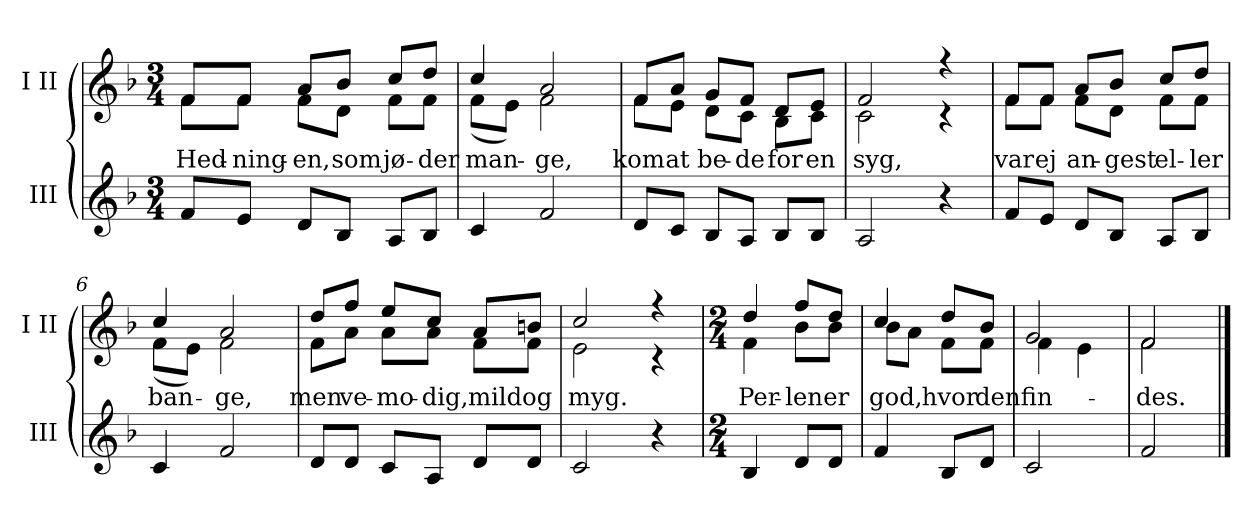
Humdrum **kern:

**kern	**kern	**text
*part2	*part1	*part1
*staff2	*staff1	*staff1
*I"III	*I"I II	*
*I'III	*I'I II	*
*clefG2	*clefG2	*
*k[b-]	*k[b-]	*
*M3/4	*M3/4	*
=1	=1	=1
!	!	!LO:LY:b
*	*^	*
8f/L	8f/L	8f\L	Hed-
!	!	!	!LO:LY:b
8e/J	8f/J	8f\J	-ning-
!	!	!	!LO:LY:b
8d/L	8a/L	8f\L	-en,
!	!	!	!LO:LY:b
8B-/J	8b-/J	8d\J	som
!	!	!	!LO:LY:b
8A/L	8cc/L	8f\L	jø-
!	!	!	!LO:LY:b
8B-/J	8dd/J	8f\J	-der
=2	=2	=2	=2
!	!	!	!LO:LY:b
4c/	4cc/	(<8f\L	man-
.	.	8e\J)	.
!	!	!	!LO:LY:b
2f/	2a/	2f\	-ge,
=3	=3	=3	=3
!	!	!	!LO:LY:b
8d/L	8f/L	8f\L	kom
!	!	!	!LO:LY:b
8c/J	8a/J	8e\J	at
!	!	!	!LO:LY:b
8B-/L	8g/L	8d\L	be-
!	!	!	!LO:LY:b
8A/J	8f/J	8c\J	-de
!	!	!	!LO:LY:b
8B-/L	8d/L	8B-\L	for
!	!	!	!LO:LY:b
8B-/J	8e/J	8c\J	en
=4	=4	=4	=4
!	!	!	!LO:LY:b
2A/	2f/	2c\	syg,
4r	4r	4r	.
=5	=5	=5	=5
!	!	!	!LO:LY:b
8f/L	8f/L	8f\L	var
!	!	!	!LO:LY:b
8e/J	8f/J	8f\J	ej
!	!	!	!LO:LY:b
8d/L	8a/L	8f\L	an-
!	!	!	!LO:LY:b
8B-/J	8b-/J	8d\J	-gest
!	!	!	!LO:LY:b
8A/L	8cc/L	8f\L	el-
!	!	!	!LO:LY:b
8B-/J	8dd/J	8f\J	-ler
!!LO:LB:g=z	!!
=6	=6	=6	=6
!	!	!	!LO:LY:b
4c/	4cc/	(<8f\L	ban-
.	.	8e\J)	.
!	!	!	!LO:LY:b
2f/	2a/	2f\	-ge,
=7	=7	=7	=7
!	!	!	!LO:LY:b
8d/L	8dd/L	8f\L	men
!	!	!	!LO:LY:b
8d/J	8ff/J	8a\J	ve-
!	!	!	!LO:LY:b
8c/L	8ee/L	8a\L	-mo-
!	!	!	!LO:LY:b
8A/J	8cc/J	8a\J	-dig,
!	!	!	!LO:LY:b
8d/L	8a/L	8f\L	mild
!	!	!	!LO:LY:b
8d/J	8bn/J	8f\J	og
=8	=8	=8	=8
!	!	!	!LO:LY:b
2c/	2cc/	2e\	myg.
4r	4r	4r	.
=9	=9	=9	=9
*M2/4	*M2/4	*	*
!	!	!	!LO:LY:b
4B-/	4dd/	4f\	Per-
!	!	!	!LO:LY:b
8d/L	8ff/L	8b-\L	-len
!	!	!	!LO:LY:b
8d/J	8dd/J	8b-\J	er
=10	=10	=10	=10
!	!	!	!LO:LY:b
4f/	4cc/	8b-\L	god,
.	.	8a\J	.
!	!	!	!LO:LY:b
8B-/L	8dd/L	8f\L	hvor
!	!	!	!LO:LY:b
8d/J	8b-/J	8f\J	den
=11	=11	=11	=11
!	!	!	!LO:LY:b
2c/	2g/	4f\	fin-
.	.	4e\	.
=12	=12	=12	=12
!	!	!	!LO:LY:b
2f/	2f/	2f\	-des.
*	*v	*v	*
==	==	==
*-	*-	*-
